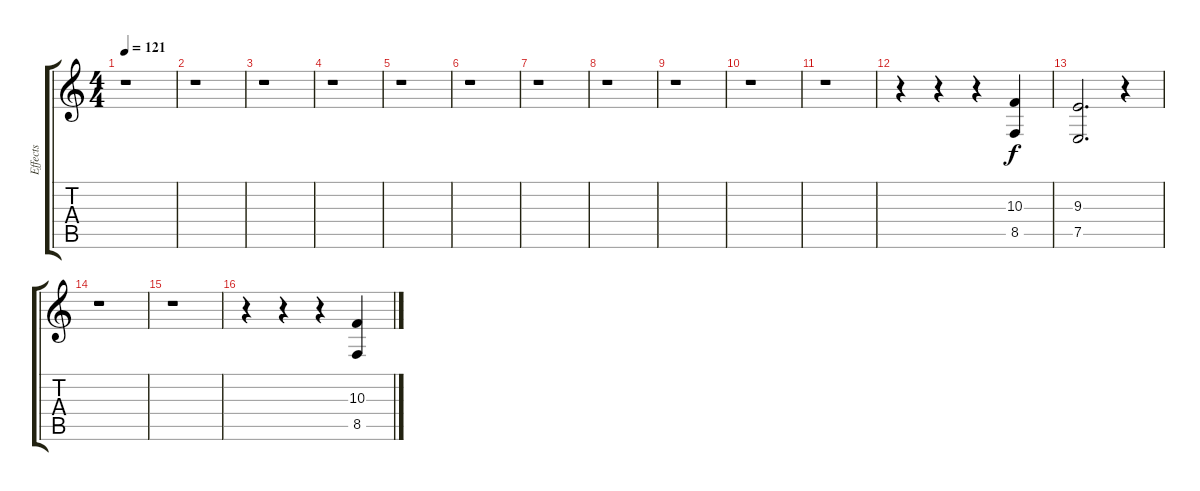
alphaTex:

\track ("Effects" "Effects") {instrument pad6metallic}
\staff {score tabs}
\tuning (E4 B3 G3 D3 A2 E2) {hide}
\ts (4 4)
\tempo 121
\clef g2
\ks c
r.1{dy f} |
r.1 |
r.1 |
r.1 |
r.1 |
r.1 |
r.1 |
r.1 |
r.1 |
r.1 |
r.1 |
r.4 r.4 r.4 (10.3 8.5).4 |
(9.3 7.5).2{d} r.4 |
r.1 |
r.1 |
r.4 r.4 r.4 (10.3 8.5).4
